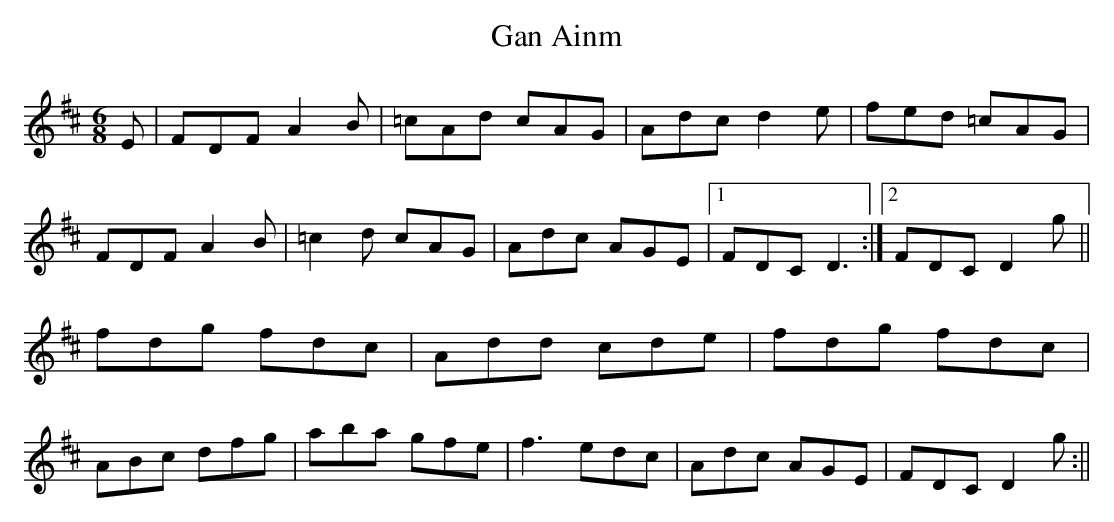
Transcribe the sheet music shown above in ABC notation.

X:1
T:Gan Ainm
M:6/8
L:1/8
K:D
E|FDF A2B|=cAd cAG|Adc d2e|fed =cAG|\
FDF A2B|=c2d cAG|Adc AGE|1 FDC D3:|2 FDC D2g||\
fdg fdc|Add cde|fdg fdc|ABc dfg|\
aba gfe|f3 edc|Adc AGE|FDC D2g:||
